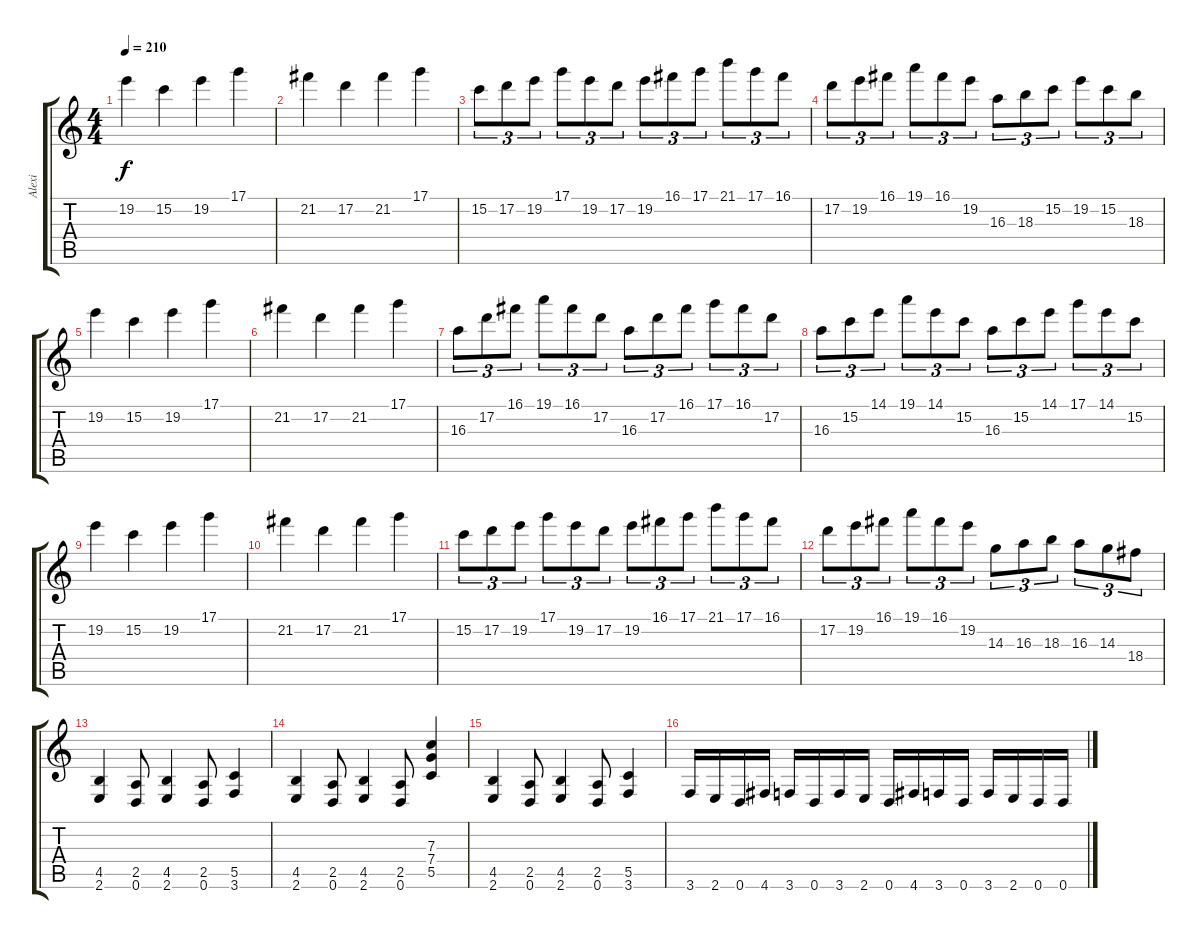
\track ("Alexi" "Alexi") {instrument distortionguitar}
\staff {score tabs}
\tuning (D4 A3 F3 C3 G2 D2) {hide}
\ts (4 4)
\tempo 210
\clef g2
\ks c
19.2.4{dy f} 15.2.4 19.2.4 17.1.4 |
21.2.4 17.2.4 21.2.4 17.1.4 |
15.2.8{tu (3 2)} 17.2.8{tu (3 2)} 19.2.8{tu (3 2)} 17.1.8{tu (3 2)} 19.2.8{tu (3 2)} 17.2.8{tu (3 2)} 19.2.8{tu (3 2)} 16.1.8{tu (3 2)} 17.1.8{tu (3 2)} 21.1.8{tu (3 2)} 17.1.8{tu (3 2)} 16.1.8{tu (3 2)} |
17.2.8{tu (3 2)} 19.2.8{tu (3 2)} 16.1.8{tu (3 2)} 19.1.8{tu (3 2)} 16.1.8{tu (3 2)} 19.2.8{tu (3 2)} 16.3.8{tu (3 2)} 18.3.8{tu (3 2)} 15.2.8{tu (3 2)} 19.2.8{tu (3 2)} 15.2.8{tu (3 2)} 18.3.8{tu (3 2)} |
19.2.4 15.2.4 19.2.4 17.1.4 |
21.2.4 17.2.4 21.2.4 17.1.4 |
16.3.8{tu (3 2)} 17.2.8{tu (3 2)} 16.1.8{tu (3 2)} 19.1.8{tu (3 2)} 16.1.8{tu (3 2)} 17.2.8{tu (3 2)} 16.3.8{tu (3 2)} 17.2.8{tu (3 2)} 16.1.8{tu (3 2)} 17.1.8{tu (3 2)} 16.1.8{tu (3 2)} 17.2.8{tu (3 2)} |
16.3.8{tu (3 2)} 15.2.8{tu (3 2)} 14.1.8{tu (3 2)} 19.1.8{tu (3 2)} 14.1.8{tu (3 2)} 15.2.8{tu (3 2)} 16.3.8{tu (3 2)} 15.2.8{tu (3 2)} 14.1.8{tu (3 2)} 17.1.8{tu (3 2)} 14.1.8{tu (3 2)} 15.2.8{tu (3 2)} |
19.2.4 15.2.4 19.2.4 17.1.4 |
21.2.4 17.2.4 21.2.4 17.1.4 |
15.2.8{tu (3 2)} 17.2.8{tu (3 2)} 19.2.8{tu (3 2)} 17.1.8{tu (3 2)} 19.2.8{tu (3 2)} 17.2.8{tu (3 2)} 19.2.8{tu (3 2)} 16.1.8{tu (3 2)} 17.1.8{tu (3 2)} 21.1.8{tu (3 2)} 17.1.8{tu (3 2)} 16.1.8{tu (3 2)} |
17.2.8{tu (3 2)} 19.2.8{tu (3 2)} 16.1.8{tu (3 2)} 19.1.8{tu (3 2)} 16.1.8{tu (3 2)} 19.2.8{tu (3 2)} 14.3.8{tu (3 2)} 16.3.8{tu (3 2)} 18.3.8{tu (3 2)} 16.3.8{tu (3 2)} 14.3.8{tu (3 2)} 18.4.8{tu (3 2)} |
(4.5 2.6).4 (2.5 0.6).8 (4.5 2.6).4 (2.5 0.6).8 (5.5 3.6).4 |
(4.5 2.6).4 (2.5 0.6).8 (4.5 2.6).4 (2.5 0.6).8 (7.3 7.4 5.5).4 |
(4.5 2.6).4 (2.5 0.6).8 (4.5 2.6).4 (2.5 0.6).8 (5.5 3.6).4 |
3.6.16 2.6.16 0.6.16 4.6.16 3.6.16 0.6.16 3.6.16 2.6.16 0.6.16 4.6.16 3.6.16 0.6.16 3.6.16 2.6.16 0.6.16 0.6.16
